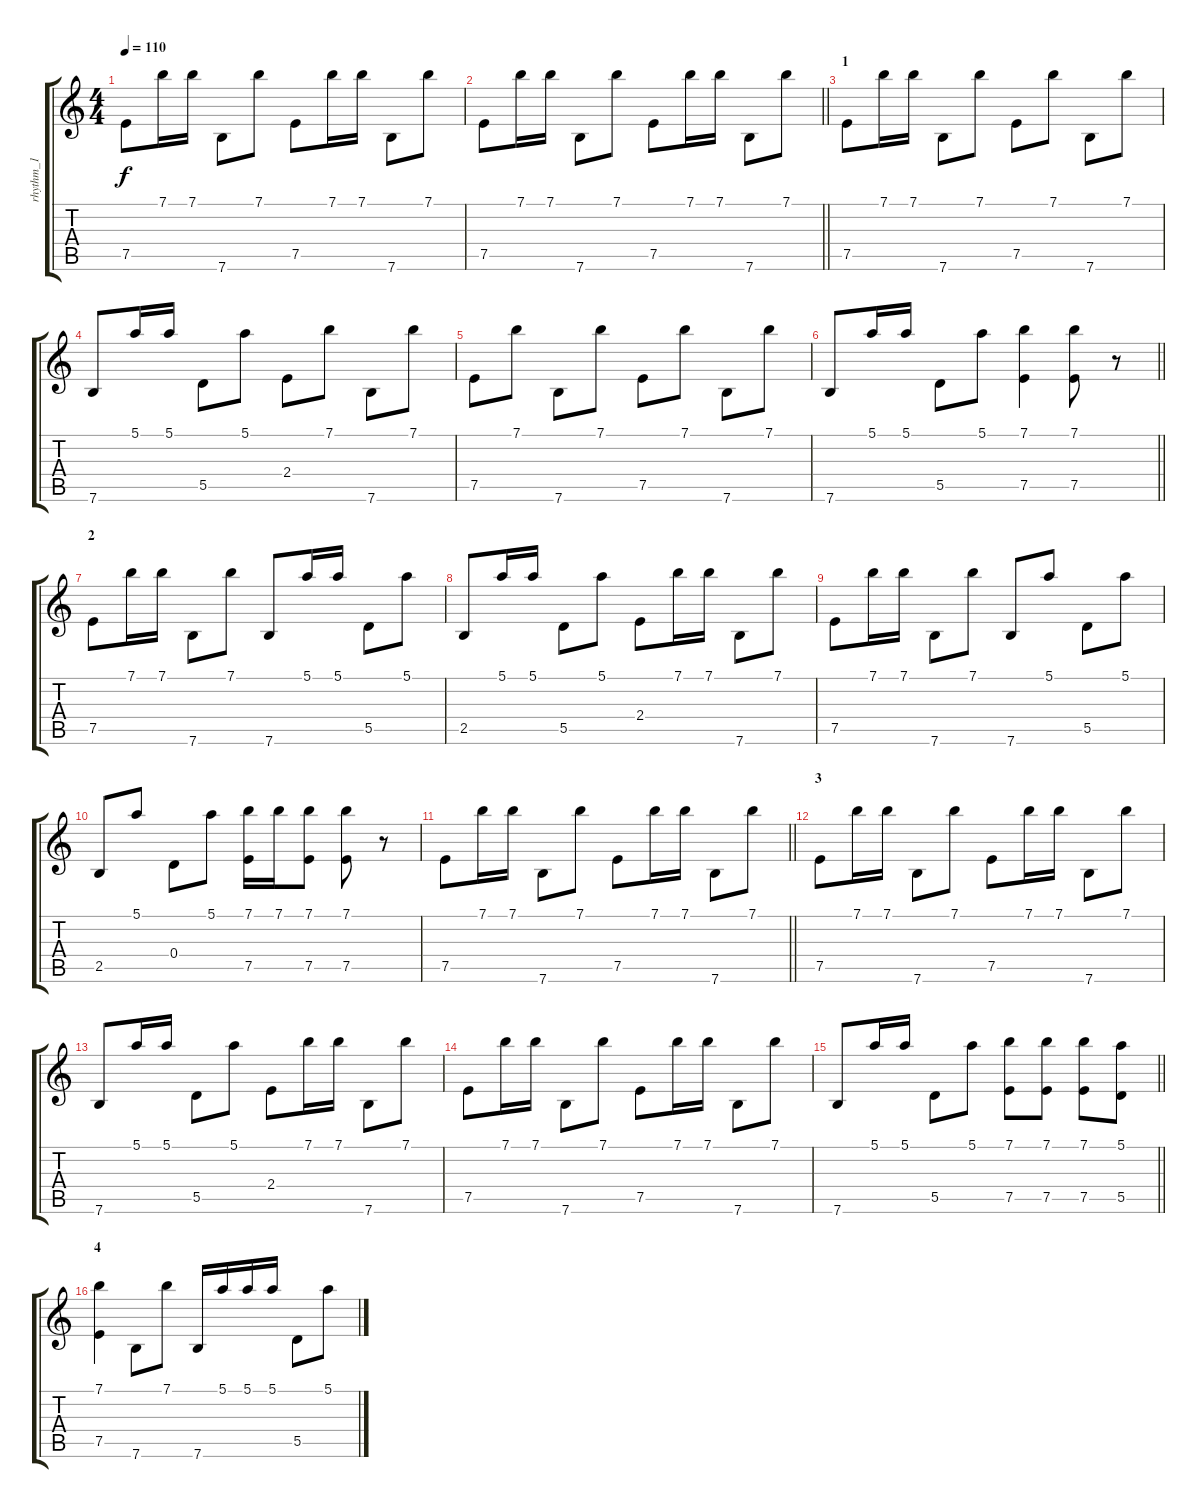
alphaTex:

\track ("rhythm_1" "rhythm_1") {instrument acousticguitarnylon}
\staff {score tabs}
\tuning (E4 B3 G3 D3 A2 E2) {hide}
\ts (4 4)
\tempo 110
\clef g2
\ks c
7.5.8{dy f instrument acousticguitarnylon} 7.1.16 7.1.16 7.6.8 7.1.8 7.5.8 7.1.16 7.1.16 7.6.8 7.1.8 |
\barLineRight lightlight
7.5.8 7.1.16 7.1.16 7.6.8 7.1.8 7.5.8 7.1.16 7.1.16 7.6.8 7.1.8 |
\section ("" "1")
7.5.8 7.1.16 7.1.16 7.6.8 7.1.8 7.5.8 7.1.8 7.6.8 7.1.8 |
7.6.8 5.1.16 5.1.16 5.5.8 5.1.8 2.4.8 7.1.8 7.6.8 7.1.8 |
7.5.8 7.1.8 7.6.8 7.1.8 7.5.8 7.1.8 7.6.8 7.1.8 |
\barLineRight lightlight
7.6.8 5.1.16 5.1.16 5.5.8 5.1.8 (7.1 7.5).4 (7.1 7.5).8 r.8 |
\section ("" "2")
7.5.8 7.1.16 7.1.16 7.6.8 7.1.8 7.6.8 5.1.16 5.1.16 5.5.8 5.1.8 |
2.5.8 5.1.16 5.1.16 5.5.8 5.1.8 2.4.8 7.1.16 7.1.16 7.6.8 7.1.8 |
7.5.8 7.1.16 7.1.16 7.6.8 7.1.8 7.6.8 5.1.8 5.5.8 5.1.8 |
2.5.8 5.1.8 0.4.8 5.1.8 (7.1 7.5).16 7.1.16 (7.1 7.5).8 (7.1 7.5).8 r.8 |
\barLineRight lightlight
7.5.8 7.1.16 7.1.16 7.6.8 7.1.8 7.5.8 7.1.16 7.1.16 7.6.8 7.1.8 |
\section ("" "3")
7.5.8 7.1.16 7.1.16 7.6.8 7.1.8 7.5.8 7.1.16 7.1.16 7.6.8 7.1.8 |
7.6.8 5.1.16 5.1.16 5.5.8 5.1.8 2.4.8 7.1.16 7.1.16 7.6.8 7.1.8 |
7.5.8 7.1.16 7.1.16 7.6.8 7.1.8 7.5.8 7.1.16 7.1.16 7.6.8 7.1.8 |
\barLineRight lightlight
7.6.8 5.1.16 5.1.16 5.5.8 5.1.8 (7.1 7.5).8 (7.1 7.5).8 (7.1 7.5).8 (5.1 5.5).8 |
\section ("" "4")
(7.1 7.5).4 7.6.8 7.1.8 7.6.16 5.1.16 5.1.16 5.1.16 5.5.8 5.1.8
